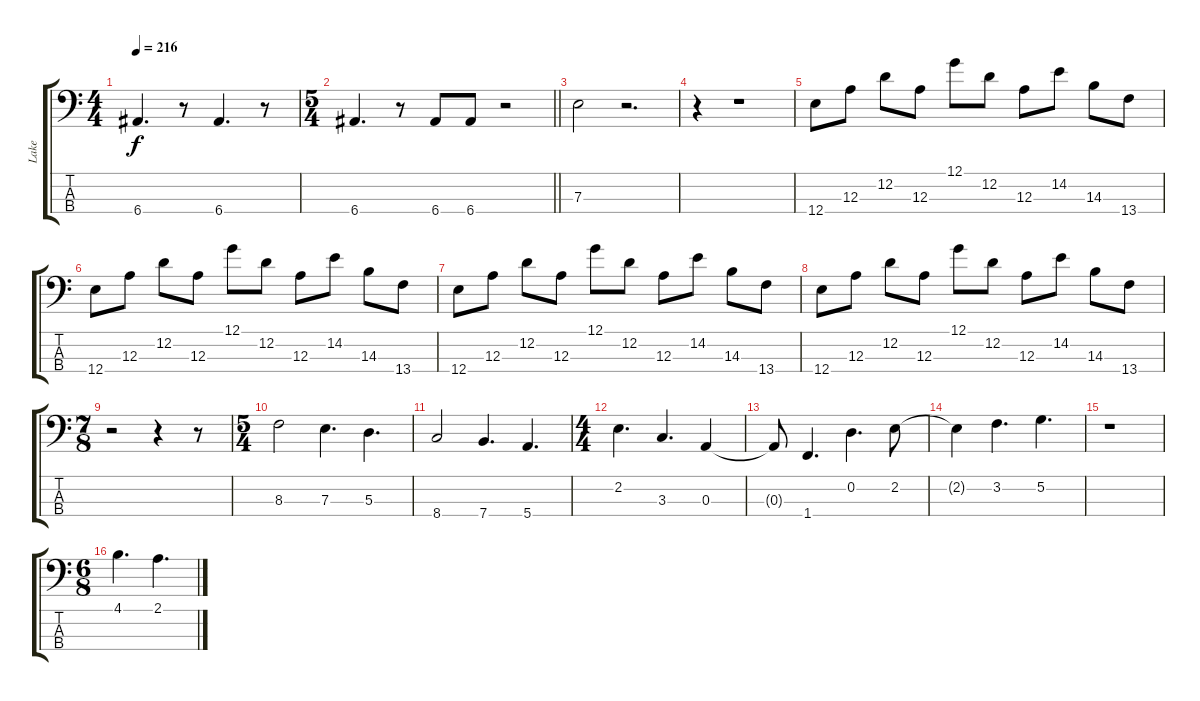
\track ("Lake" "Lake") {instrument electricbasspick}
\staff {score tabs}
\tuning (G2 D2 A1 E1) {hide}
\ts (4 4)
\tempo 216
\clef f4
\ks c
6.4.4{d dy f} r.8 6.4.4{d} r.8 |
\ts (5 4)
\barLineRight lightlight
6.4.4{d} r.8 6.4.8 6.4.8 r.2 |
7.3.2 r.2{d} |
r.4 r.1 |
12.4.8 12.3.8 12.2.8 12.3.8 12.1.8 12.2.8 12.3.8 14.2.8 14.3.8 13.4.8 |
12.4.8 12.3.8 12.2.8 12.3.8 12.1.8 12.2.8 12.3.8 14.2.8 14.3.8 13.4.8 |
12.4.8 12.3.8 12.2.8 12.3.8 12.1.8 12.2.8 12.3.8 14.2.8 14.3.8 13.4.8 |
12.4.8 12.3.8 12.2.8 12.3.8 12.1.8 12.2.8 12.3.8 14.2.8 14.3.8 13.4.8 |
\ts (7 8)
r.2 r.4 r.8 |
\ts (5 4)
8.3.2 7.3.4{d} 5.3.4{d} |
8.4.2 7.4.4{d} 5.4.4{d} |
\ts (4 4)
2.2.4{d} 3.3.4{d} 0.3.4 |
0.3{t}.8 1.4.4{d} 0.2.4{d} 2.2.8 |
2.2{t}.4 3.2.4{d} 5.2.4{d} |
r.1 |
\ts (6 8)
4.1.4{d} 2.1.4{d}
